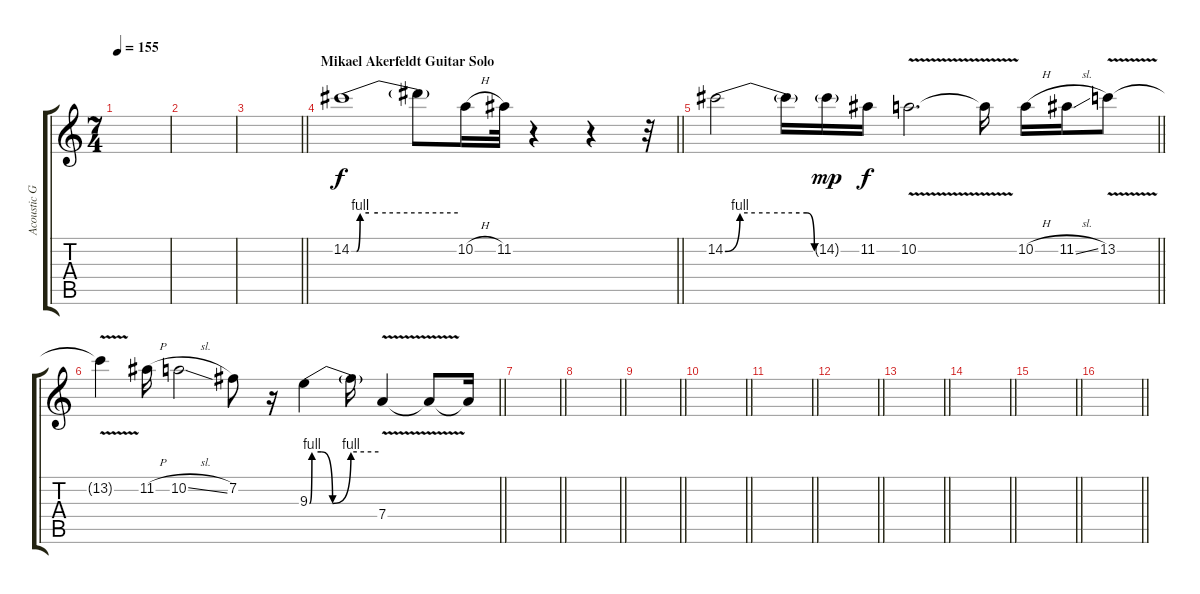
\track ("Acoustic Guitar" "Acoustic G") {instrument acousticguitarsteel}
\staff {score tabs}
\tuning (E4 B3 G3 D3 A2 D2) {hide}
\ts (7 4)
\tempo 155
\clef g2
\ks c
|
|
\barLineRight lightlight
|
\section ("" "Mikael Akerfeldt Guitar Solo")
\barLineRight lightlight
14.2{be (custom 0 0 3 0 5 4 10 4 15 4 60 4)}.1{dy f volume 16 instrument distortionguitar} 14.2{t}.8 10.2{h}.16 11.2.32 r.4 r.4 r.32 |
\barLineRight lightlight
14.2{be (custom 0 0 10 4 20 4 30 4 45 4 50 4 55 4 60 0)}.2 14.2{t}.16 14.2{g}.16{dy mp} 11.2.16{dy f} 10.2{v}.2{d} 10.2{t}.16 10.2{h}.16 11.2{sl}.16 13.2{v}.8 |
\barLineRight lightlight
13.2{t}.4 11.2{h}.16 10.2{sl}.2 7.2.8 r.16 9.3{be (custom 0 0 2 4 10 4 20 0 36 4 60 4)}.4 9.3{t}.16 7.4{v}.4 7.4{t}.8 7.4{t}.16 |
\barLineRight lightlight
|
\barLineRight lightlight
|
\barLineRight lightlight
|
\barLineRight lightlight
|
\barLineRight lightlight
|
\barLineRight lightlight
|
\barLineRight lightlight
|
\barLineRight lightlight
|
\barLineRight lightlight
|
\barLineRight lightlight
